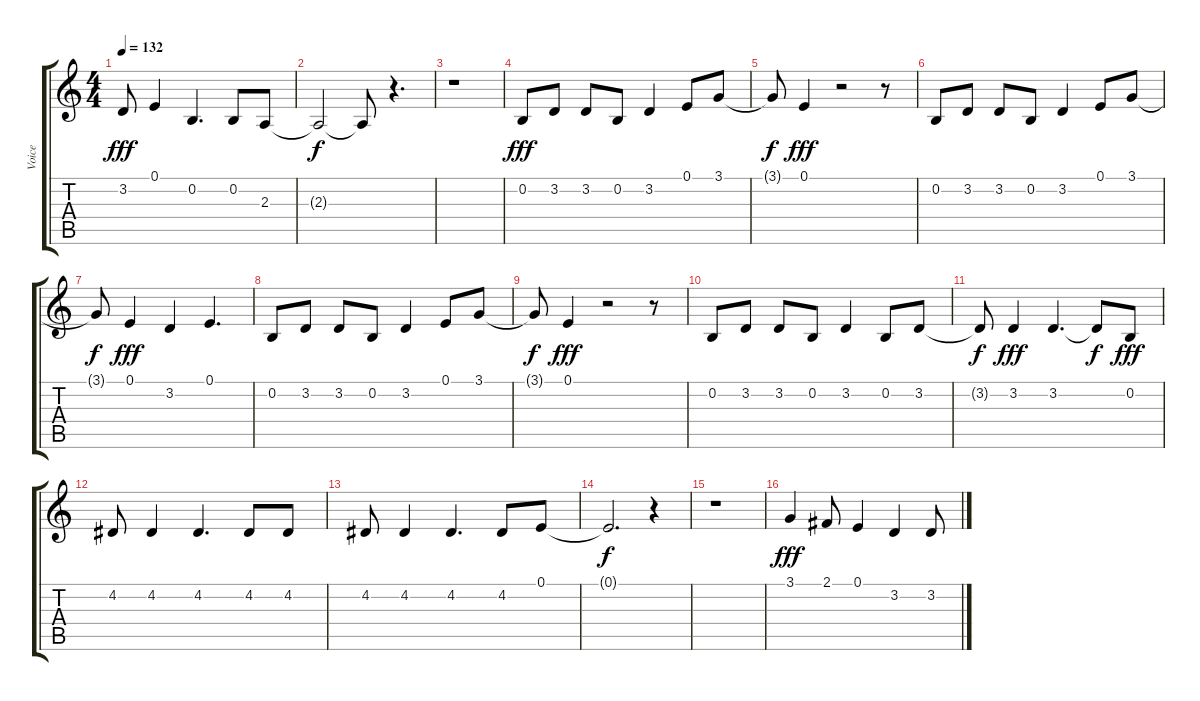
\track ("Voice" "Voice") {instrument altosax}
\staff {score tabs}
\tuning (E4 B3 G3 D3 A2 E2) {hide}
\ts (4 4)
\tempo 132
\clef g2
\ks c
3.2.8{dy fff} 0.1.4 0.2.4{d} 0.2.8 2.3.8 |
2.3{t}.2{dy f} 2.3{t}.8 r.4{d} |
r.1 |
0.2.8{dy fff} 3.2.8 3.2.8 0.2.8 3.2.4 0.1.8 3.1.8 |
3.1{t}.8{dy f} 0.1.4{dy fff} r.2 r.8 |
0.2.8 3.2.8 3.2.8 0.2.8 3.2.4 0.1.8 3.1.8 |
3.1{t}.8{dy f} 0.1.4{dy fff} 3.2.4 0.1.4{d} |
0.2.8 3.2.8 3.2.8 0.2.8 3.2.4 0.1.8 3.1.8 |
3.1{t}.8{dy f} 0.1.4{dy fff} r.2 r.8 |
0.2.8 3.2.8 3.2.8 0.2.8 3.2.4 0.2.8 3.2.8 |
3.2{t}.8{dy f} 3.2.4{dy fff} 3.2.4{d} 3.2{t}.8{dy f} 0.2.8{dy fff} |
4.2.8 4.2.4 4.2.4{d} 4.2.8 4.2.8 |
4.2.8 4.2.4 4.2.4{d} 4.2.8 0.1.8 |
0.1{t}.2{d dy f} r.4 |
r.1 |
3.1.4{dy fff} 2.1.8 0.1.4 3.2.4 3.2.8
